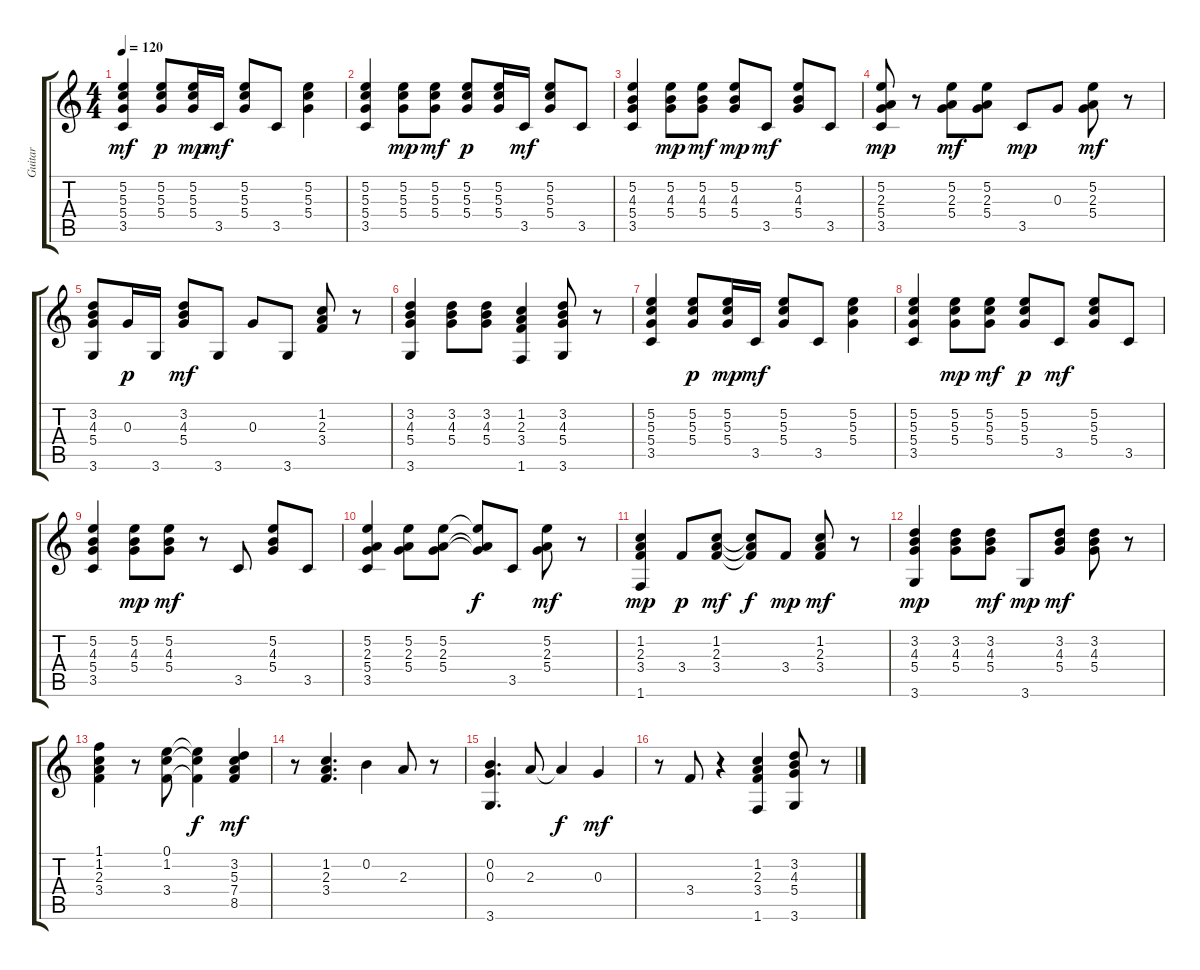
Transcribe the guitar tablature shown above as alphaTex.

\track ("Guitar" "Guitar") {instrument acousticguitarsteel}
\staff {score tabs}
\tuning (E4 B3 G3 D3 A2 E2) {hide}
\ts (4 4)
\tempo 120
\clef g2
\ks c
(5.2 5.3 5.4 3.5).4{dy mf} (5.2 5.3 5.4).8{dy p} (5.2 5.3 5.4).16{dy mp} 3.5.16{dy mf} (5.2 5.3 5.4).8 3.5.8 (5.2 5.3 5.4).4 |
(5.2 5.3 5.4 3.5).4 (5.2 5.3 5.4).8{dy mp} (5.2 5.3 5.4).8{dy mf} (5.2 5.3 5.4).8{dy p} (5.2 5.3 5.4).16 3.5.16{dy mf} (5.2 5.3 5.4).8 3.5.8 |
(5.2 4.3 5.4 3.5).4 (5.2 4.3 5.4).8{dy mp} (5.2 4.3 5.4).8{dy mf} (5.2 4.3 5.4).8{dy mp} 3.5.8{dy mf} (5.2 4.3 5.4).8 3.5.8 |
(5.2 2.3 5.4 3.5).8{dy mp} r.8 (5.2 2.3 5.4).8{dy mf} (5.2 2.3 5.4).8 3.5.8{dy mp} 0.3.8 (5.2 2.3 5.4).8{dy mf} r.8 |
(3.2 4.3 5.4 3.6).8 0.3.16{dy p} 3.6.16 (3.2 4.3 5.4).8{dy mf} 3.6.8 0.3.8 3.6.8 (1.2 2.3 3.4).8 r.8 |
(3.2 4.3 5.4 3.6).4 (3.2 4.3 5.4).8 (3.2 4.3 5.4).8 (1.2 2.3 3.4 1.6).4 (3.2 4.3 5.4 3.6).8 r.8 |
(5.2 5.3 5.4 3.5).4 (5.2 5.3 5.4).8{dy p} (5.2 5.3 5.4).16{dy mp} 3.5.16{dy mf} (5.2 5.3 5.4).8 3.5.8 (5.2 5.3 5.4).4 |
(5.2 5.3 5.4 3.5).4 (5.2 5.3 5.4).8{dy mp} (5.2 5.3 5.4).8{dy mf} (5.2 5.3 5.4).8{dy p} 3.5.8{dy mf} (5.2 5.3 5.4).8 3.5.8 |
(5.2 4.3 5.4 3.5).4 (5.2 4.3 5.4).8{dy mp} (5.2 4.3 5.4).8{dy mf} r.8 3.5.8 (5.2 4.3 5.4).8 3.5.8 |
(5.2 2.3 5.4 3.5).4 (5.2 2.3 5.4).8 (5.2 2.3 5.4).8 (5.2{t} 2.3{t} 5.4{t}).8{dy f} 3.5.8 (5.2 2.3 5.4).8{dy mf} r.8 |
(1.2 2.3 3.4 1.6).4{dy mp} 3.4.8{dy p} (1.2 2.3 3.4).8{dy mf} (1.2{t} 2.3{t} 3.4{t}).8{dy f} 3.4.8{dy mp} (1.2 2.3 3.4).8{dy mf} r.8 |
(3.2 4.3 5.4 3.6).4{dy mp} (3.2 4.3 5.4).8 (3.2 4.3 5.4).8{dy mf} 3.6.8{dy mp} (3.2 4.3 5.4).8{dy mf} (3.2 4.3 5.4).8 r.8 |
(1.1 1.2 2.3 3.4).4 r.8 (0.1 1.2 3.4).8 (0.1{t} 1.2{t} 3.4{t}).4{dy f} (3.2 5.3 7.4 8.5).4{dy mf} |
r.8 (1.2 2.3 3.4).4{d} 0.2.4 2.3.8 r.8 |
(0.2 0.3 3.6).4{d} 2.3.8 2.3{t}.4{dy f} 0.3.4{dy mf} |
r.8 3.4.8 r.4 (1.2 2.3 3.4 1.6).4 (3.2 4.3 5.4 3.6).8 r.8
